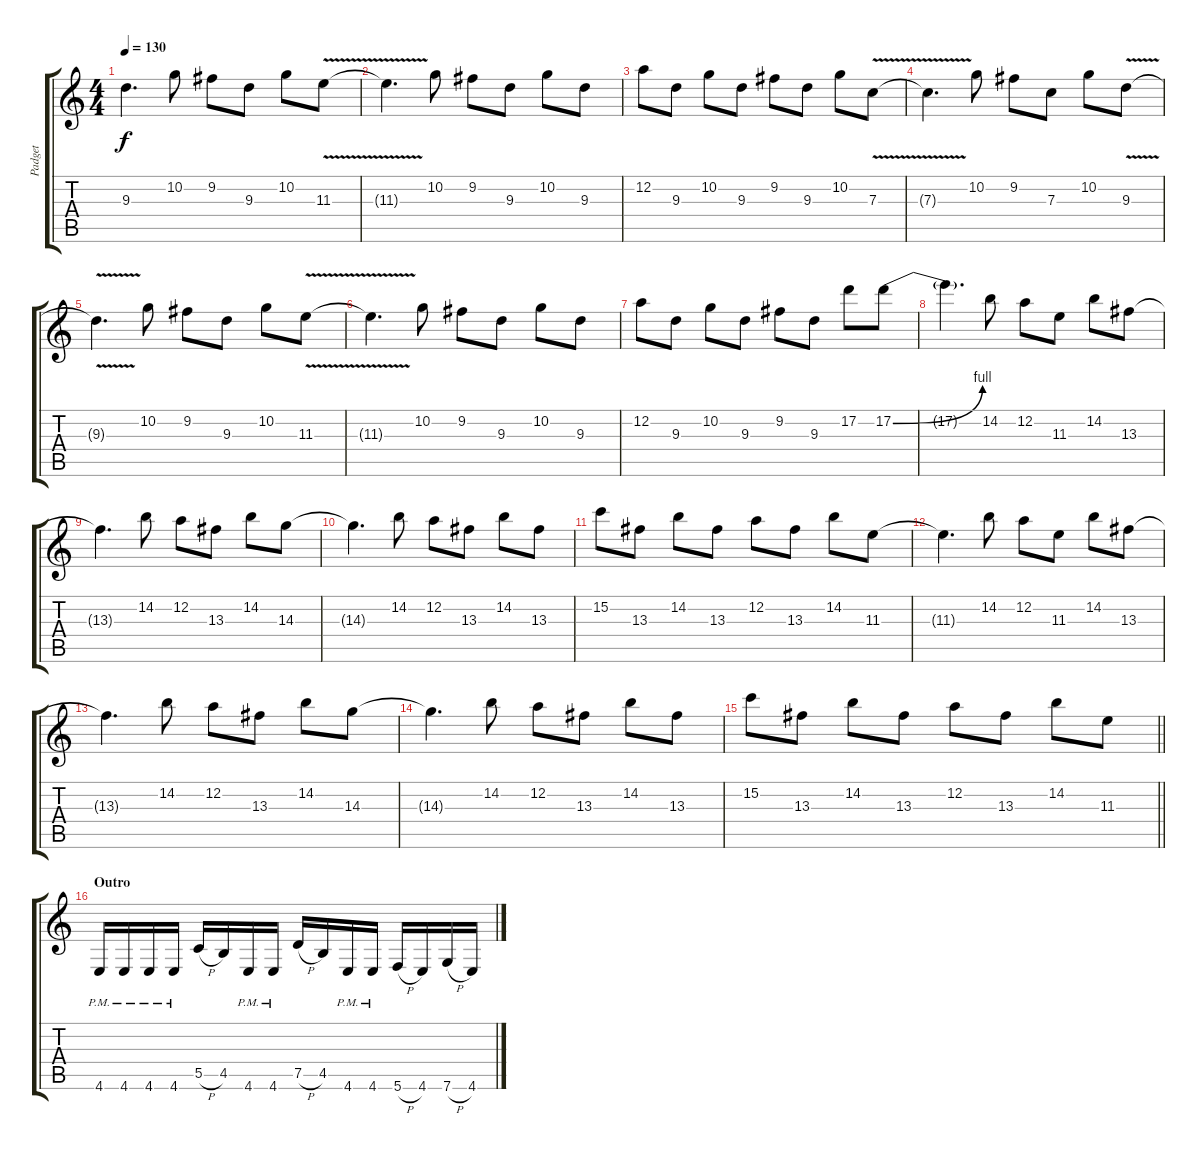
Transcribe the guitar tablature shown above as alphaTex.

\track ("Padget" "Padget") {instrument distortionguitar}
\staff {score tabs}
\tuning (D4 A3 F3 C3 G2 C2) {hide}
\ts (4 4)
\tempo 130
\clef g2
\ks c
9.3.4{d dy f} 10.2.8 9.2.8 9.3.8 10.2.8 11.3{v}.8 |
11.3{t}.4{d} 10.2.8 9.2.8 9.3.8 10.2.8 9.3.8 |
12.2.8 9.3.8 10.2.8 9.3.8 9.2.8 9.3.8 10.2.8 7.3{v}.8 |
7.3{t}.4{d} 10.2.8 9.2.8 7.3.8 10.2.8 9.3{v}.8 |
9.3{t}.4{d} 10.2.8 9.2.8 9.3.8 10.2.8 11.3{v}.8 |
11.3{t}.4{d} 10.2.8 9.2.8 9.3.8 10.2.8 9.3.8 |
12.2.8 9.3.8 10.2.8 9.3.8 9.2.8 9.3.8 17.2.8 17.2{be (bend 0 0 60 4)}.8 |
17.2{t}.4{d} 14.2.8 12.2.8 11.3.8 14.2.8 13.3.8 |
13.3{t}.4{d} 14.2.8 12.2.8 13.3.8 14.2.8 14.3.8 |
14.3{t}.4{d} 14.2.8 12.2.8 13.3.8 14.2.8 13.3.8 |
15.2.8 13.3.8 14.2.8 13.3.8 12.2.8 13.3.8 14.2.8 11.3.8 |
11.3{t}.4{d} 14.2.8 12.2.8 11.3.8 14.2.8 13.3.8 |
13.3{t}.4{d} 14.2.8 12.2.8 13.3.8 14.2.8 14.3.8 |
14.3{t}.4{d} 14.2.8 12.2.8 13.3.8 14.2.8 13.3.8 |
\barLineRight lightlight
15.2.8 13.3.8 14.2.8 13.3.8 12.2.8 13.3.8 14.2.8 11.3.8 |
\section ("" "Outro")
4.6{pm}.16 4.6{pm}.16 4.6{pm}.16 4.6{pm}.16 5.5{h}.16 4.5.16 4.6{pm}.16 4.6{pm}.16 7.5{h}.16 4.5.16 4.6{pm}.16 4.6{pm}.16 5.6{h}.16 4.6.16 7.6{h}.16 4.6.16
